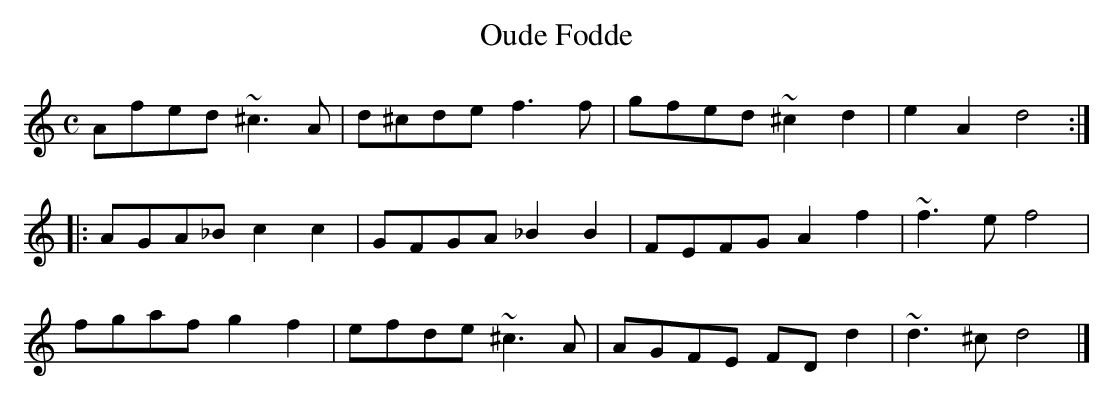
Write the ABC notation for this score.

X:1
T:Oude Fodde
M:C
K:Ddor
Afed~^c3A|d^cdef3f|gfed~^c2d2|e2A2d4:|
|:AGA_Bc2c2|GFGA_B2B2|FEFGA2f2|~f3ef4|
fgafg2f2|efde~^c3A|AGFE FDd2|~d3^cd4|]
